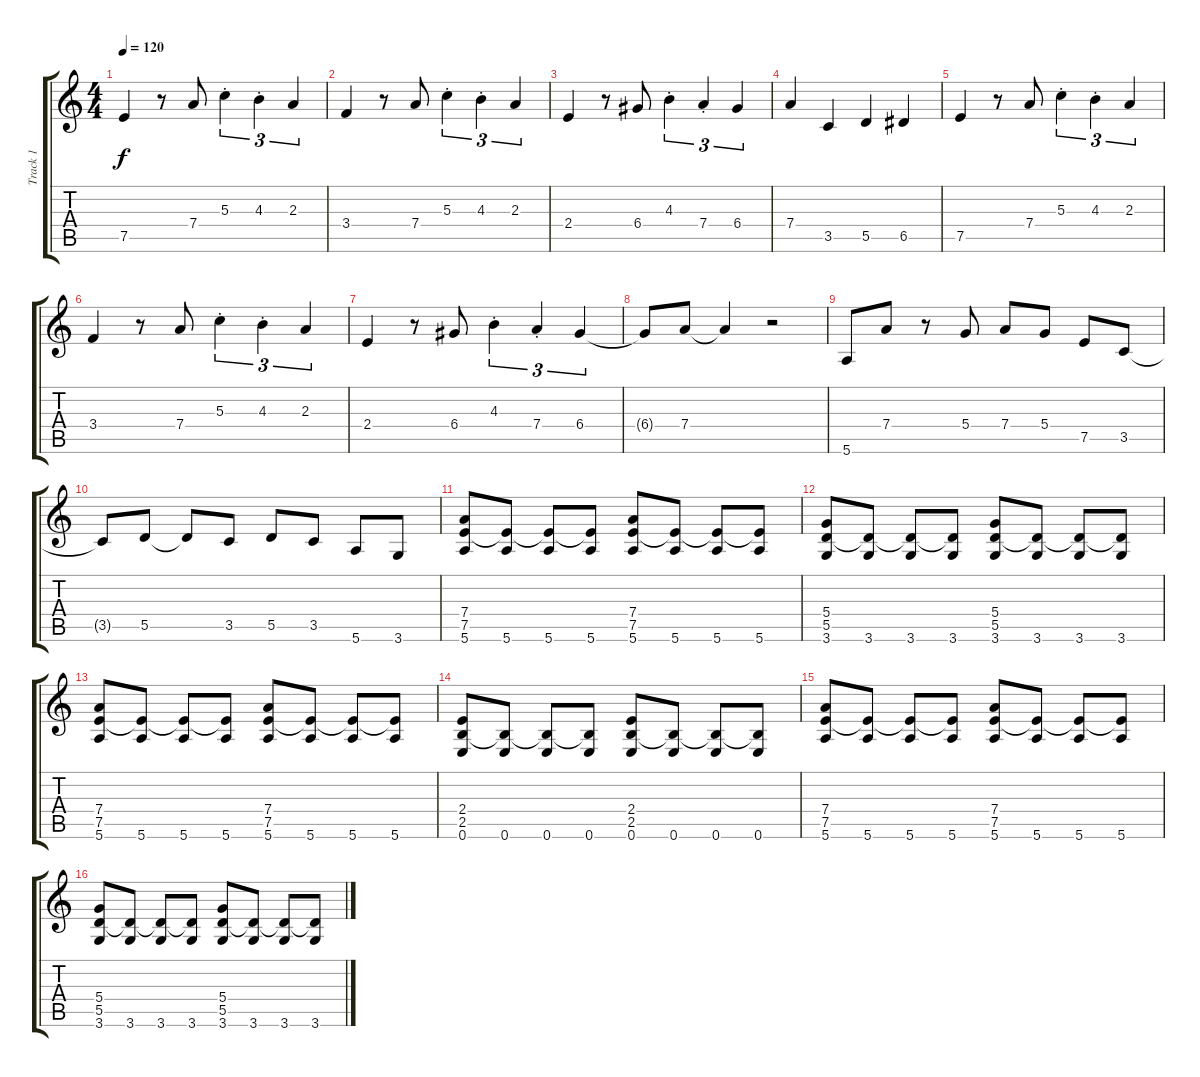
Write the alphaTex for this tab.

\track ("Track 1" "Track 1") {instrument overdrivenguitar}
\staff {score tabs}
\tuning (E4 B3 G3 D3 A2 E2) {hide}
\ts (4 4)
\tempo 120
\clef g2
\ks c
7.5.4{dy f} r.8 7.4.8 5.3{st}.4{tu (3 2)} 4.3{st}.4{tu (3 2)} 2.3.4{tu (3 2)} |
3.4.4 r.8 7.4.8 5.3{st}.4{tu (3 2)} 4.3{st}.4{tu (3 2)} 2.3.4{tu (3 2)} |
2.4.4 r.8 6.4.8 4.3{st}.4{tu (3 2)} 7.4{st}.4{tu (3 2)} 6.4.4{tu (3 2)} |
7.4.4 3.5.4 5.5.4 6.5.4 |
7.5.4 r.8 7.4.8 5.3{st}.4{tu (3 2)} 4.3{st}.4{tu (3 2)} 2.3.4{tu (3 2)} |
3.4.4 r.8 7.4.8 5.3{st}.4{tu (3 2)} 4.3{st}.4{tu (3 2)} 2.3.4{tu (3 2)} |
2.4.4 r.8 6.4.8 4.3{st}.4{tu (3 2)} 7.4{st}.4{tu (3 2)} 6.4.4{tu (3 2)} |
6.4{t}.8 7.4.8 7.4{t}.4 r.2 |
5.6.8 7.4.8 r.8 5.4.8 7.4.8 5.4.8 7.5.8 3.5.8 |
3.5{t}.8 5.5.8 5.5{t}.8 3.5.8 5.5.8 3.5.8 5.6.8 3.6.8 |
(7.4 7.5 5.6).8 (7.5{t} 5.6).8 (7.5{t} 5.6).8 (7.5{t} 5.6).8 (7.4 7.5 5.6).8 (7.5{t} 5.6).8 (7.5{t} 5.6).8 (7.5{t} 5.6).8 |
(5.4 5.5 3.6).8 (5.5{t} 3.6).8 (5.5{t} 3.6).8 (5.5{t} 3.6).8 (5.4 5.5 3.6).8 (5.5{t} 3.6).8 (5.5{t} 3.6).8 (5.5{t} 3.6).8 |
(7.4 7.5 5.6).8 (7.5{t} 5.6).8 (7.5{t} 5.6).8 (7.5{t} 5.6).8 (7.4 7.5 5.6).8 (7.5{t} 5.6).8 (7.5{t} 5.6).8 (7.5{t} 5.6).8 |
(2.4 2.5 0.6).8 (2.5{t} 0.6).8 (2.5{t} 0.6).8 (2.5{t} 0.6).8 (2.4 2.5 0.6).8 (2.5{t} 0.6).8 (2.5{t} 0.6).8 (2.5{t} 0.6).8 |
(7.4 7.5 5.6).8 (7.5{t} 5.6).8 (7.5{t} 5.6).8 (7.5{t} 5.6).8 (7.4 7.5 5.6).8 (7.5{t} 5.6).8 (7.5{t} 5.6).8 (7.5{t} 5.6).8 |
(5.4 5.5 3.6).8 (5.5{t} 3.6).8 (5.5{t} 3.6).8 (5.5{t} 3.6).8 (5.4 5.5 3.6).8 (5.5{t} 3.6).8 (5.5{t} 3.6).8 (5.5{t} 3.6).8
